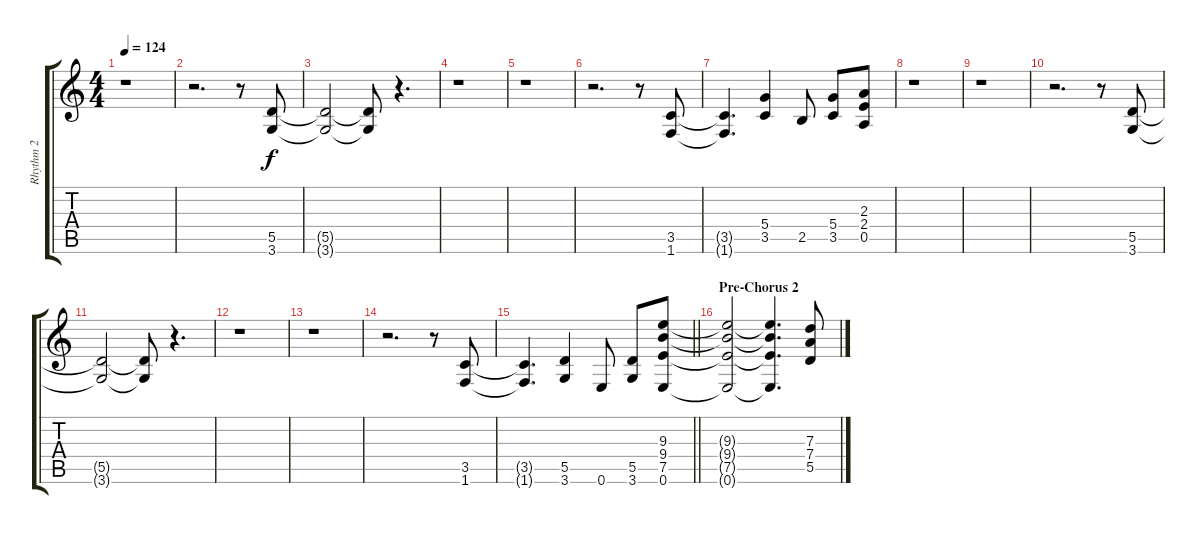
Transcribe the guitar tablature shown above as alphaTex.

\track ("Rhythm 2" "Rhythm 2") {instrument distortionguitar}
\staff {score tabs}
\tuning (E4 B3 G3 D3 A2 E2) {hide}
\ts (4 4)
\tempo 124
\clef g2
\ks c
r.1{dy f} |
r.2{d} r.8 (5.5 3.6).8 |
(5.5{t} 3.6{t}).2 (5.5{t} 3.6{t}).8 r.4{d} |
r.1 |
r.1 |
r.2{d} r.8 (3.5 1.6).8 |
(3.5{t} 1.6{t}).4{d} (5.4 3.5).4 2.5.8 (5.4 3.5).8 (2.3 2.4 0.5).8 |
r.1 |
r.1 |
r.2{d} r.8 (5.5 3.6).8 |
(5.5{t} 3.6{t}).2 (5.5{t} 3.6{t}).8 r.4{d} |
r.1 |
r.1 |
r.2{d} r.8 (3.5 1.6).8 |
\barLineRight lightlight
(3.5{t} 1.6{t}).4{d} (5.5 3.6).4 0.6.8 (5.5 3.6).8 (9.3 9.4 7.5 0.6).8 |
\section ("" "Pre-Chorus 2")
(9.3{t} 9.4{t} 7.5{t} 0.6{t}).2 (9.3{t} 9.4{t} 7.5{t} 0.6{t}).4{d} (7.3 7.4 5.5).8
